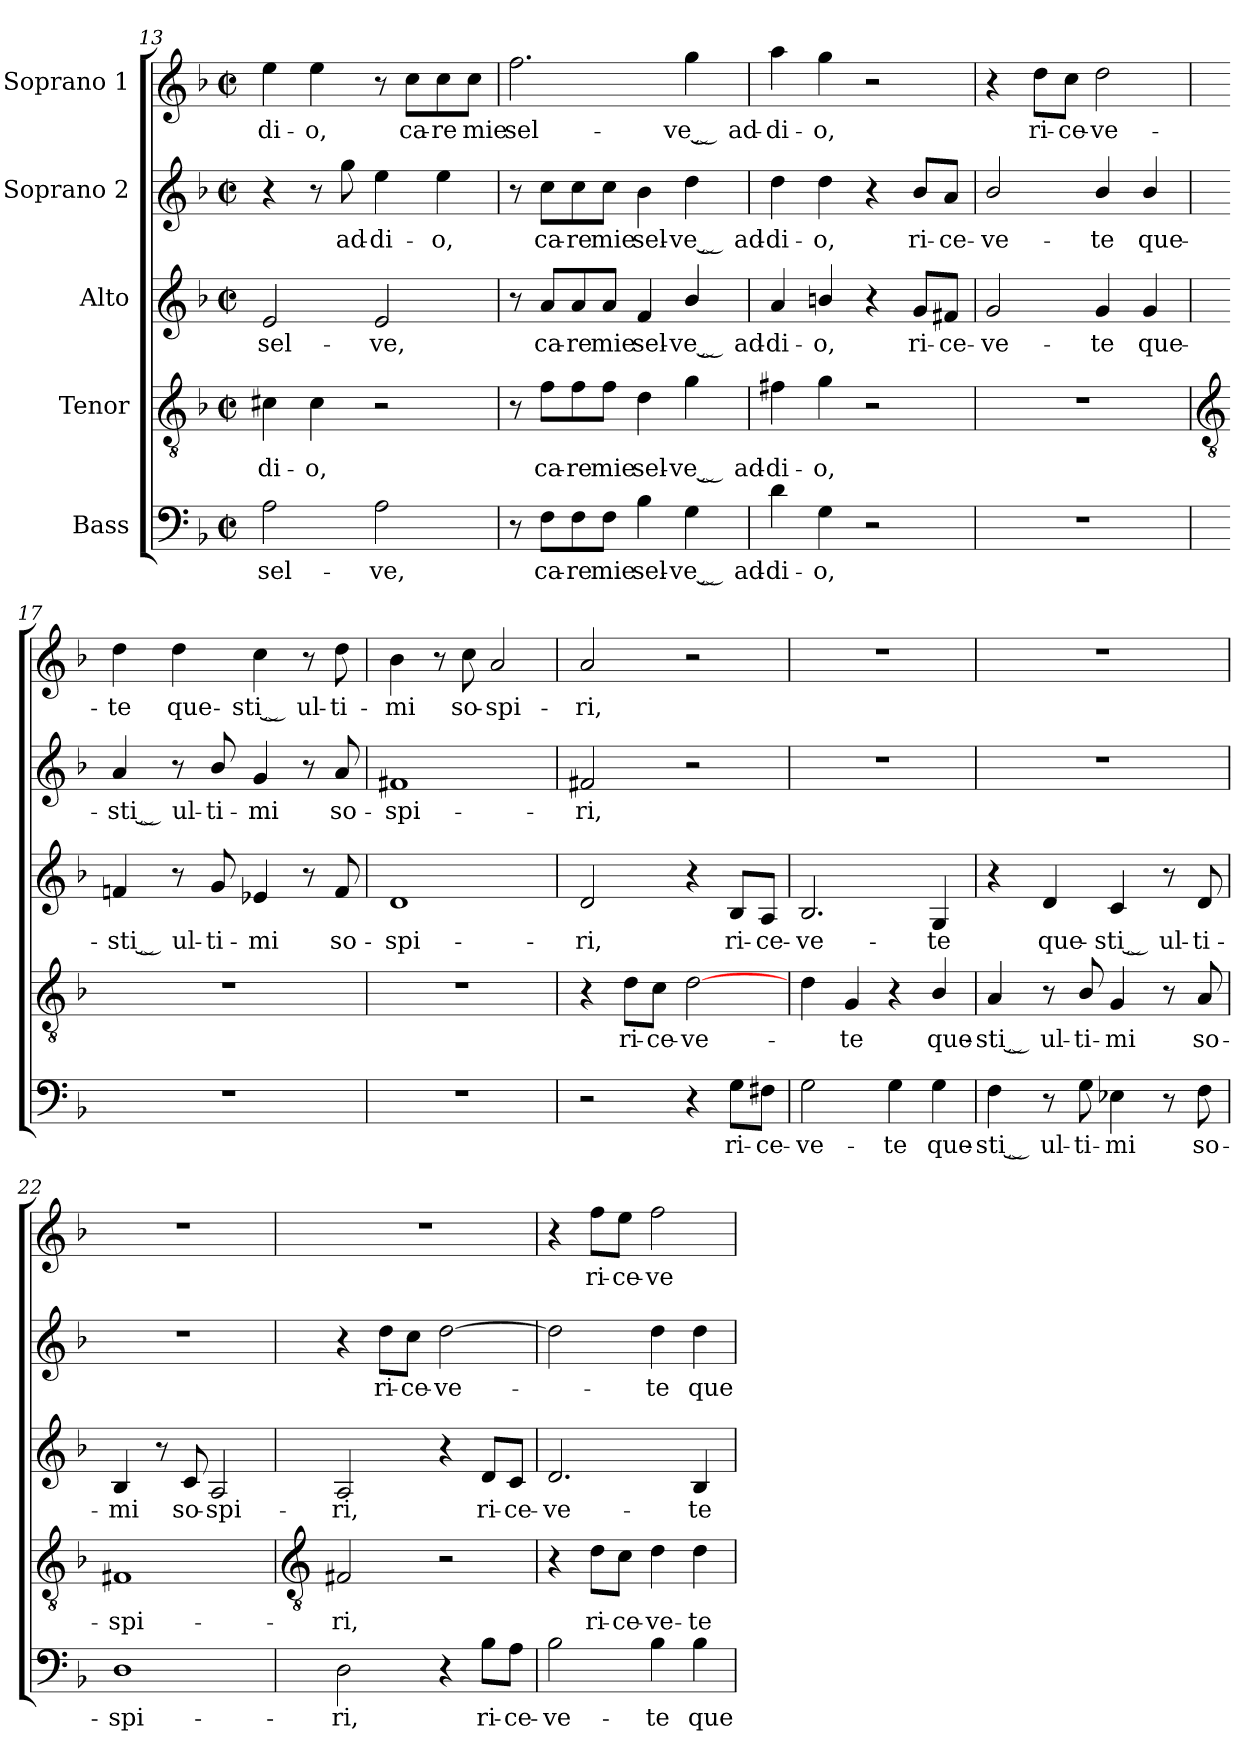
**kern	**text	**kern	**text	**kern	**text	**kern	**text	**kern	**text
*part5	*part5	*part4	*part4	*part3	*part3	*part2	*part2	*part1	*part1
*staff5	*staff5	*staff4	*staff4	*staff3	*staff3	*staff2	*staff2	*staff1	*staff1
*I"Bass	*	*I"Tenor	*	*I"Alto	*	*I"Soprano 2	*	*I"Soprano 1	*
*clefF4	*	*clefGv2	*	*clefG2	*	*clefG2	*	*clefG2	*
*k[b-]	*	*k[b-]	*	*k[b-]	*	*k[b-]	*	*k[b-]	*
*F:	*	*F:	*	*F:	*	*F:	*	*F:	*
*M2/2	*	*M2/2	*	*M2/2	*	*M2/2	*	*M2/2	*
*met(c|)	*	*met(c|)	*	*met(c|)	*	*met(c|)	*	*met(c|)	*
=13	=13	=13	=13	=13	=13	=13	=13	=13	=13
!	!LO:LY:b	!	!LO:LY:b	!	!LO:LY:b	!	!	!	!LO:LY:b
2A	sel-	4c#X	-di-	2e	sel-	4r	.	4ee	-di-
!	!	!	!LO:LY:b	!	!	!	!	!	!LO:LY:b
.	.	4c#	-o,	.	.	8r	.	4ee	-o,
!	!	!	!	!	!	!	!LO:LY:b	!	!
.	.	.	.	.	.	8gg	ad-	.	.
!	!LO:LY:b	!	!	!	!LO:LY:b	!	!LO:LY:b	!	!
2A	-ve,	2r	.	2e	-ve,	4ee	-di-	8r	.
!	!	!	!	!	!	!	!	!	!LO:LY:b
.	.	.	.	.	.	.	.	8cc\L	ca-
!	!	!	!	!	!	!	!LO:LY:b	!	!LO:LY:b
.	.	.	.	.	.	4ee	-o,	8cc\	-re
!	!	!	!	!	!	!	!	!	!LO:LY:b
.	.	.	.	.	.	.	.	8cc\J	mie
=14	=14	=14	=14	=14	=14	=14	=14	=14	=14
!	!	!	!	!	!	!	!	!	!LO:LY:b
8r	.	8r	.	8r	.	8r	.	2.ff	sel-
!	!LO:LY:b	!	!LO:LY:b	!	!LO:LY:b	!	!LO:LY:b	!	!
8F\L	ca-	8f\L	ca-	8a/L	ca-	8cc\L	ca-	.	.
!	!LO:LY:b	!	!LO:LY:b	!	!LO:LY:b	!	!LO:LY:b	!	!
8F\	-re	8f\	-re	8a/	-re	8cc\	-re	.	.
!	!LO:LY:b	!	!LO:LY:b	!	!LO:LY:b	!	!LO:LY:b	!	!
8F\J	mie	8f\J	mie	8a/J	mie	8cc\J	mie	.	.
!	!LO:LY:b	!	!LO:LY:b	!	!LO:LY:b	!	!LO:LY:b	!	!
4B-	sel-	4d	sel-	4f	sel-	4b-	sel-	.	.
!	!LO:LY:b	!	!LO:LY:b	!	!LO:LY:b	!	!LO:LY:b	!	!LO:LY:b
4G	-ve ̮ ad-	4g	-ve ̮ ad-	4b-/	-ve ̮ ad-	4dd	-ve ̮ ad-	4gg	-ve ̮ ad-
=15	=15	=15	=15	=15	=15	=15	=15	=15	=15
!	!LO:LY:b	!	!LO:LY:b	!	!LO:LY:b	!	!LO:LY:b	!	!LO:LY:b
4d	-di-	4f#X	-di-	4a	-di-	4dd	-di-	4aa	-di-
!	!LO:LY:b	!	!LO:LY:b	!	!LO:LY:b	!	!LO:LY:b	!	!LO:LY:b
4G	-o,	4g	-o,	4bn/	-o,	4dd	-o,	4gg	-o,
2r	.	2r	.	4r	.	4r	.	2r	.
!	!	!	!	!	!LO:LY:b	!	!LO:LY:b	!	!
.	.	.	.	8g/L	ri-	8b-/L	ri-	.	.
!	!	!	!	!	!LO:LY:b	!	!LO:LY:b	!	!
.	.	.	.	8f#X/J	-ce-	8a/J	-ce-	.	.
=16	=16	=16	=16	=16	=16	=16	=16	=16	=16
!	!	!	!	!	!LO:LY:b	!	!LO:LY:b	!	!
1r	.	1r	.	2g	-ve-	2b-/	-ve-	4r	.
!	!	!	!	!	!	!	!	!	!LO:LY:b
.	.	.	.	.	.	.	.	8dd\L	ri-
!	!	!	!	!	!	!	!	!	!LO:LY:b
.	.	.	.	.	.	.	.	8cc\J	-ce-
!	!	!	!	!	!LO:LY:b	!	!LO:LY:b	!	!LO:LY:b
.	.	.	.	4g	-te	4b-/	-te	2dd	-ve-
!	!	!	!	!	!LO:LY:b	!	!LO:LY:b	!	!
.	.	.	.	4g	que-	4b-/	que-	.	.
!!LO:LB:g=z
=17	=17	=17	=17	=17	=17	=17	=17	=17	=17
*	*	*clefGv2	*	*	*	*	*	*	*
!	!	!	!	!	!LO:LY:b	!	!LO:LY:b	!	!LO:LY:b
1r	.	1r	.	4fn	-sti ̮ ul-	4a	-sti ̮ ul-	4dd	-te
!	!	!	!	!	!	!	!	!	!LO:LY:b
.	.	.	.	8r	.	8r	.	4dd	que-
!	!	!	!	!	!LO:LY:b	!	!LO:LY:b	!	!
.	.	.	.	8g	-ti-	8b-/	-ti-	.	.
!	!	!	!	!	!LO:LY:b	!	!LO:LY:b	!	!LO:LY:b
.	.	.	.	4e-X	-mi	4g	-mi	4cc	-sti ̮ ul-
.	.	.	.	8r	.	8r	.	8r	.
!	!	!	!	!	!LO:LY:b	!	!LO:LY:b	!	!LO:LY:b
.	.	.	.	8f	so-	8a	so-	8dd	-ti-
=18	=18	=18	=18	=18	=18	=18	=18	=18	=18
!	!	!	!	!	!LO:LY:b	!	!LO:LY:b	!	!LO:LY:b
1r	.	1r	.	1d	-spi-	1f#X	-spi-	4b-	-mi
.	.	.	.	.	.	.	.	8r	.
!	!	!	!	!	!	!	!	!	!LO:LY:b
.	.	.	.	.	.	.	.	8cc	so-
!	!	!	!	!	!	!	!	!	!LO:LY:b
.	.	.	.	.	.	.	.	2a	-spi-
=19	=19	=19	=19	=19	=19	=19	=19	=19	=19
!	!	!	!	!	!LO:LY:b	!	!LO:LY:b	!	!LO:LY:b
2r	.	4r	.	2d	-ri,	2f#X	-ri,	2a	-ri,
!	!	!	!LO:LY:b	!	!	!	!	!	!
.	.	8d\L	ri-	.	.	.	.	.	.
!	!	!	!LO:LY:b	!	!	!	!	!	!
.	.	8c\J	-ce-	.	.	.	.	.	.
!	!	!	!LO:LY:b	!	!	!	!	!	!
4r	.	[2d	-ve-	4r	.	2r	.	2r	.
!	!LO:LY:b	!	!	!	!LO:LY:b	!	!	!	!
8G\L	ri-	.	.	8B-/L	ri-	.	.	.	.
!	!LO:LY:b	!	!	!	!LO:LY:b	!	!	!	!
8F#X\J	-ce-	.	.	8A/J	-ce-	.	.	.	.
=20	=20	=20	=20	=20	=20	=20	=20	=20	=20
!	!LO:LY:b	!	!	!	!LO:LY:b	!	!	!	!
2G	-ve-	4d	.	2.B-	-ve-	1r	.	1r	.
!	!	!	!LO:LY:b	!	!	!	!	!	!
.	.	4G	te	.	.	.	.	.	.
!	!LO:LY:b	!	!	!	!	!	!	!	!
4G	-te	4r	.	.	.	.	.	.	.
!	!LO:LY:b	!	!LO:LY:b	!	!LO:LY:b	!	!	!	!
4G	que-	4B-/	que-	4G	-te	.	.	.	.
=21	=21	=21	=21	=21	=21	=21	=21	=21	=21
!	!LO:LY:b	!	!LO:LY:b	!	!	!	!	!	!
4F	-sti ̮ ul-	4A	-sti ̮ ul-	4r	.	1r	.	1r	.
!	!	!	!	!	!LO:LY:b	!	!	!	!
8r	.	8r	.	4d	que-	.	.	.	.
!	!LO:LY:b	!	!LO:LY:b	!	!	!	!	!	!
8G	-ti-	8B-/	-ti-	.	.	.	.	.	.
!	!LO:LY:b	!	!LO:LY:b	!	!LO:LY:b	!	!	!	!
4E-X	-mi	4G	-mi	4c	-sti ̮ ul-	.	.	.	.
8r	.	8r	.	8r	.	.	.	.	.
!	!LO:LY:b	!	!LO:LY:b	!	!LO:LY:b	!	!	!	!
8F	so-	8A	so-	8d	-ti-	.	.	.	.
=22	=22	=22	=22	=22	=22	=22	=22	=22	=22
!	!LO:LY:b	!	!LO:LY:b	!	!LO:LY:b	!	!	!	!
1D	-spi-	1F#X	-spi-	4B-	-mi	1r	.	1r	.
.	.	.	.	8r	.	.	.	.	.
!	!	!	!	!	!LO:LY:b	!	!	!	!
.	.	.	.	8c	so-	.	.	.	.
!	!	!	!	!	!LO:LY:b	!	!	!	!
.	.	.	.	2A	-spi-	.	.	.	.
!!LO:LB:g=z
=23	=23	=23	=23	=23	=23	=23	=23	=23	=23
*	*	*clefGv2	*	*	*	*	*	*	*
!	!LO:LY:b	!	!LO:LY:b	!	!LO:LY:b	!	!	!	!
2D	-ri,	2F#X	-ri,	2A	-ri,	4r	.	1r	.
!	!	!	!	!	!	!	!LO:LY:b	!	!
.	.	.	.	.	.	8dd\L	ri-	.	.
!	!	!	!	!	!	!	!LO:LY:b	!	!
.	.	.	.	.	.	8cc\J	-ce-	.	.
!	!	!	!	!	!	!	!LO:LY:b	!	!
4r	.	2r	.	4r	.	[2dd	-ve-	.	.
!	!LO:LY:b	!	!	!	!LO:LY:b	!	!	!	!
8B-\L	ri-	.	.	8d/L	ri-	.	.	.	.
!	!LO:LY:b	!	!	!	!LO:LY:b	!	!	!	!
8A\J	-ce-	.	.	8c/J	-ce-	.	.	.	.
=24	=24	=24	=24	=24	=24	=24	=24	=24	=24
!	!LO:LY:b	!	!	!	!LO:LY:b	!	!	!	!
2B-	-ve-	4r	.	2.d	-ve-	2dd]	.	4r	.
!	!	!	!LO:LY:b	!	!	!	!	!	!LO:LY:b
.	.	8d\L	ri-	.	.	.	.	8ff\L	ri-
!	!	!	!LO:LY:b	!	!	!	!	!	!LO:LY:b
.	.	8c\J	-ce-	.	.	.	.	8ee\J	-ce-
!	!LO:LY:b	!	!LO:LY:b	!	!	!	!LO:LY:b	!	!LO:LY:b
4B-	-te	4d	-ve-	.	.	4dd	te	2ff	-ve-
!	!LO:LY:b	!	!LO:LY:b	!	!LO:LY:b	!	!LO:LY:b	!	!
4B-	que-	4d	-te	4B-	-te	4dd	que-	.	.
=	=	=	=	=	=	=	=	=	=
*-	*-	*-	*-	*-	*-	*-	*-	*-	*-
